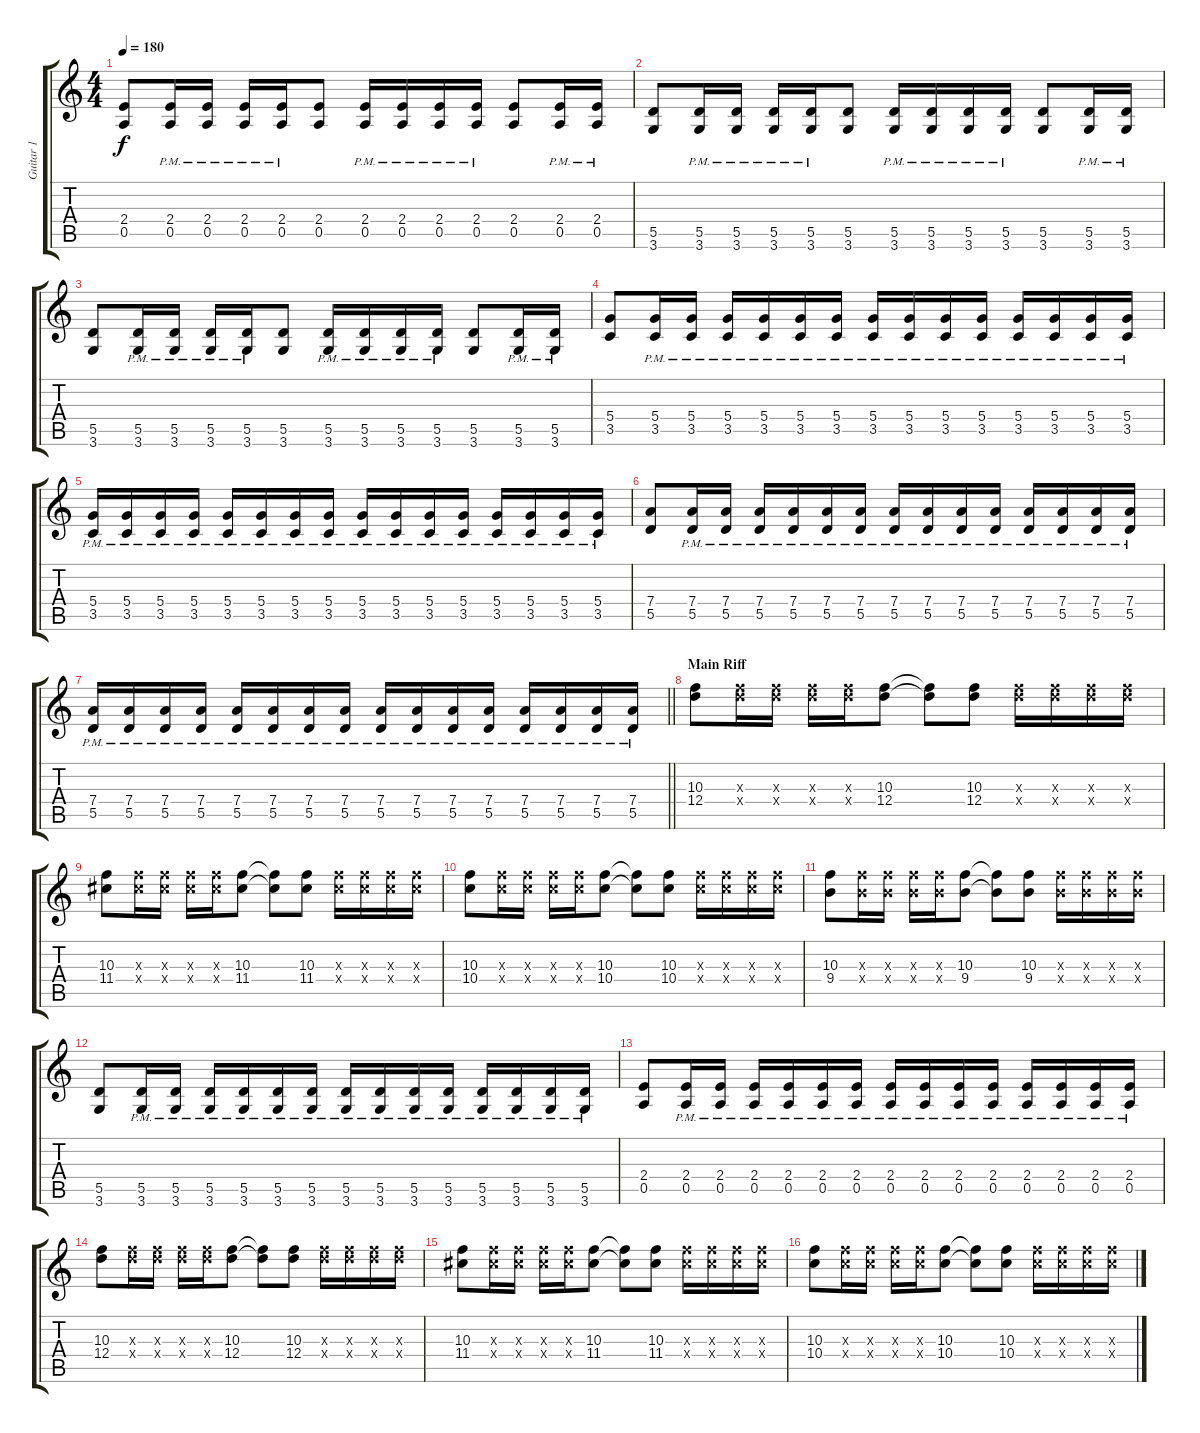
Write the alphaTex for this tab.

\track ("Guitar 1" "Guitar 1") {instrument overdrivenguitar}
\staff {score tabs}
\tuning (E4 B3 G3 D3 A2 E2) {hide}
\ts (4 4)
\tempo 180
\clef g2
\ks c
(2.4 0.5).8{dy f} (2.4{pm} 0.5{pm}).16 (2.4{pm} 0.5{pm}).16 (2.4{pm} 0.5{pm}).16 (2.4{pm} 0.5{pm}).16 (2.4 0.5).8 (2.4{pm} 0.5{pm}).16 (2.4{pm} 0.5{pm}).16 (2.4{pm} 0.5{pm}).16 (2.4{pm} 0.5{pm}).16 (2.4 0.5).8 (2.4{pm} 0.5{pm}).16 (2.4{pm} 0.5{pm}).16 |
(5.5 3.6).8 (5.5{pm} 3.6{pm}).16 (5.5{pm} 3.6{pm}).16 (5.5{pm} 3.6{pm}).16 (5.5{pm} 3.6{pm}).16 (5.5 3.6).8 (5.5{pm} 3.6{pm}).16 (5.5{pm} 3.6{pm}).16 (5.5{pm} 3.6{pm}).16 (5.5{pm} 3.6{pm}).16 (5.5 3.6).8 (5.5{pm} 3.6{pm}).16 (5.5{pm} 3.6{pm}).16 |
(5.5 3.6).8 (5.5{pm} 3.6{pm}).16 (5.5{pm} 3.6{pm}).16 (5.5{pm} 3.6{pm}).16 (5.5{pm} 3.6{pm}).16 (5.5 3.6).8 (5.5{pm} 3.6{pm}).16 (5.5{pm} 3.6{pm}).16 (5.5{pm} 3.6{pm}).16 (5.5{pm} 3.6{pm}).16 (5.5 3.6).8 (5.5{pm} 3.6{pm}).16 (5.5{pm} 3.6{pm}).16 |
(5.4 3.5).8 (5.4{pm} 3.5{pm}).16 (5.4{pm} 3.5{pm}).16 (5.4{pm} 3.5{pm}).16 (5.4{pm} 3.5{pm}).16 (5.4{pm} 3.5{pm}).16 (5.4{pm} 3.5{pm}).16 (5.4{pm} 3.5{pm}).16 (5.4{pm} 3.5{pm}).16 (5.4{pm} 3.5{pm}).16 (5.4{pm} 3.5{pm}).16 (5.4{pm} 3.5{pm}).16 (5.4{pm} 3.5{pm}).16 (5.4{pm} 3.5{pm}).16 (5.4{pm} 3.5{pm}).16 |
(5.4{pm} 3.5{pm}).16 (5.4{pm} 3.5{pm}).16 (5.4{pm} 3.5{pm}).16 (5.4{pm} 3.5{pm}).16 (5.4{pm} 3.5{pm}).16 (5.4{pm} 3.5{pm}).16 (5.4{pm} 3.5{pm}).16 (5.4{pm} 3.5{pm}).16 (5.4{pm} 3.5{pm}).16 (5.4{pm} 3.5{pm}).16 (5.4{pm} 3.5{pm}).16 (5.4{pm} 3.5{pm}).16 (5.4{pm} 3.5{pm}).16 (5.4{pm} 3.5{pm}).16 (5.4{pm} 3.5{pm}).16 (5.4{pm} 3.5{pm}).16 |
(7.4 5.5).8 (7.4{pm} 5.5{pm}).16 (7.4{pm} 5.5{pm}).16 (7.4{pm} 5.5{pm}).16 (7.4{pm} 5.5{pm}).16 (7.4{pm} 5.5{pm}).16 (7.4{pm} 5.5{pm}).16 (7.4{pm} 5.5{pm}).16 (7.4{pm} 5.5{pm}).16 (7.4{pm} 5.5{pm}).16 (7.4{pm} 5.5{pm}).16 (7.4{pm} 5.5{pm}).16 (7.4{pm} 5.5{pm}).16 (7.4{pm} 5.5{pm}).16 (7.4{pm} 5.5{pm}).16 |
\barLineRight lightlight
(7.4{pm} 5.5{pm}).16 (7.4{pm} 5.5{pm}).16 (7.4{pm} 5.5{pm}).16 (7.4{pm} 5.5{pm}).16 (7.4{pm} 5.5{pm}).16 (7.4{pm} 5.5{pm}).16 (7.4{pm} 5.5{pm}).16 (7.4{pm} 5.5{pm}).16 (7.4{pm} 5.5{pm}).16 (7.4{pm} 5.5{pm}).16 (7.4{pm} 5.5{pm}).16 (7.4{pm} 5.5{pm}).16 (7.4{pm} 5.5{pm}).16 (7.4{pm} 5.5{pm}).16 (7.4{pm} 5.5{pm}).16 (7.4{pm} 5.5{pm}).16 |
\section ("" "Main Riff")
(10.3 12.4).8 (10.3{x} 12.4{x}).16 (10.3{x} 12.4{x}).16 (10.3{x} 12.4{x}).16 (10.3{x} 12.4{x}).16 (10.3 12.4).8 (10.3{t} 12.4{t}).8 (10.3 12.4).8 (10.3{x} 12.4{x}).16 (10.3{x} 12.4{x}).16 (10.3{x} 12.4{x}).16 (10.3{x} 12.4{x}).16 |
(10.3 11.4).8 (10.3{x} 11.4{x}).16 (10.3{x} 11.4{x}).16 (10.3{x} 11.4{x}).16 (10.3{x} 11.4{x}).16 (10.3 11.4).8 (10.3{t} 11.4{t}).8 (10.3 11.4).8 (10.3{x} 11.4{x}).16 (10.3{x} 11.4{x}).16 (10.3{x} 11.4{x}).16 (10.3{x} 11.4{x}).16 |
(10.3 10.4).8 (10.3{x} 10.4{x}).16 (10.3{x} 10.4{x}).16 (10.3{x} 10.4{x}).16 (10.3{x} 10.4{x}).16 (10.3 10.4).8 (10.3{t} 10.4{t}).8 (10.3 10.4).8 (10.3{x} 10.4{x}).16 (10.3{x} 10.4{x}).16 (10.3{x} 10.4{x}).16 (10.3{x} 10.4{x}).16 |
(10.3 9.4).8 (10.3{x} 9.4{x}).16 (10.3{x} 9.4{x}).16 (10.3{x} 9.4{x}).16 (10.3{x} 9.4{x}).16 (10.3 9.4).8 (10.3{t} 9.4{t}).8 (10.3 9.4).8 (10.3{x} 9.4{x}).16 (10.3{x} 9.4{x}).16 (10.3{x} 9.4{x}).16 (10.3{x} 9.4{x}).16 |
(5.5 3.6).8 (5.5{pm} 3.6{pm}).16 (5.5{pm} 3.6{pm}).16 (5.5{pm} 3.6{pm}).16 (5.5{pm} 3.6{pm}).16 (5.5{pm} 3.6{pm}).16 (5.5{pm} 3.6{pm}).16 (5.5{pm} 3.6{pm}).16 (5.5{pm} 3.6{pm}).16 (5.5{pm} 3.6{pm}).16 (5.5{pm} 3.6{pm}).16 (5.5{pm} 3.6{pm}).16 (5.5{pm} 3.6{pm}).16 (5.5{pm} 3.6{pm}).16 (5.5{pm} 3.6{pm}).16 |
(2.4 0.5).8 (2.4{pm} 0.5{pm}).16 (2.4{pm} 0.5{pm}).16 (2.4{pm} 0.5{pm}).16 (2.4{pm} 0.5{pm}).16 (2.4{pm} 0.5{pm}).16 (2.4{pm} 0.5{pm}).16 (2.4{pm} 0.5{pm}).16 (2.4{pm} 0.5{pm}).16 (2.4{pm} 0.5{pm}).16 (2.4{pm} 0.5{pm}).16 (2.4{pm} 0.5{pm}).16 (2.4{pm} 0.5{pm}).16 (2.4{pm} 0.5{pm}).16 (2.4{pm} 0.5{pm}).16 |
(10.3 12.4).8 (10.3{x} 12.4{x}).16 (10.3{x} 12.4{x}).16 (10.3{x} 12.4{x}).16 (10.3{x} 12.4{x}).16 (10.3 12.4).8 (10.3{t} 12.4{t}).8 (10.3 12.4).8 (10.3{x} 12.4{x}).16 (10.3{x} 12.4{x}).16 (10.3{x} 12.4{x}).16 (10.3{x} 12.4{x}).16 |
(10.3 11.4).8 (10.3{x} 11.4{x}).16 (10.3{x} 11.4{x}).16 (10.3{x} 11.4{x}).16 (10.3{x} 11.4{x}).16 (10.3 11.4).8 (10.3{t} 11.4{t}).8 (10.3 11.4).8 (10.3{x} 11.4{x}).16 (10.3{x} 11.4{x}).16 (10.3{x} 11.4{x}).16 (10.3{x} 11.4{x}).16 |
(10.3 10.4).8 (10.3{x} 10.4{x}).16 (10.3{x} 10.4{x}).16 (10.3{x} 10.4{x}).16 (10.3{x} 10.4{x}).16 (10.3 10.4).8 (10.3{t} 10.4{t}).8 (10.3 10.4).8 (10.3{x} 10.4{x}).16 (10.3{x} 10.4{x}).16 (10.3{x} 10.4{x}).16 (10.3{x} 10.4{x}).16
